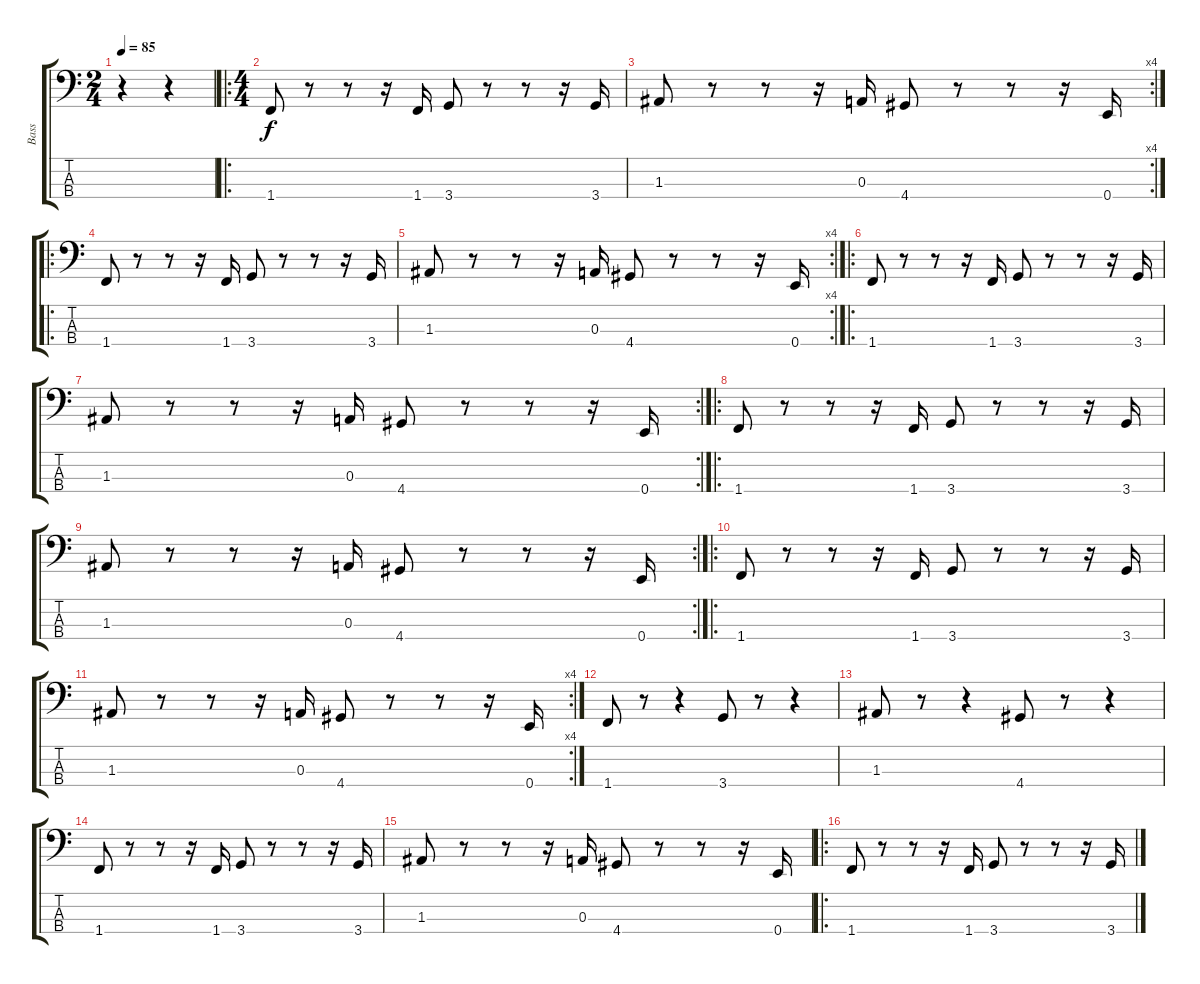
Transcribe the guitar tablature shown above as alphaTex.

\track ("Bass" "Bass") {instrument electricbassfinger}
\staff {score tabs}
\tuning (G2 D2 A1 E1) {hide}
\ts (2 4)
\tempo 85
\clef f4
\ks c
r.4{dy f instrument electricbassfinger} r.4 |
\ro
\ts (4 4)
1.4.8 r.8 r.8 r.16 1.4.16 3.4.8 r.8 r.8 r.16 3.4.16 |
\rc 4
1.3.8 r.8 r.8 r.16 0.3.16 4.4.8 r.8 r.8 r.16 0.4.16 |
\ro
1.4.8 r.8 r.8 r.16 1.4.16 3.4.8 r.8 r.8 r.16 3.4.16 |
\rc 4
1.3.8 r.8 r.8 r.16 0.3.16 4.4.8 r.8 r.8 r.16 0.4.16 |
\ro
1.4.8 r.8 r.8 r.16 1.4.16 3.4.8 r.8 r.8 r.16 3.4.16 |
\rc 2
1.3.8 r.8 r.8 r.16 0.3.16 4.4.8 r.8 r.8 r.16 0.4.16 |
\ro
1.4.8 r.8 r.8 r.16 1.4.16 3.4.8 r.8 r.8 r.16 3.4.16 |
\rc 2
1.3.8 r.8 r.8 r.16 0.3.16 4.4.8 r.8 r.8 r.16 0.4.16 |
\ro
1.4.8 r.8 r.8 r.16 1.4.16 3.4.8 r.8 r.8 r.16 3.4.16 |
\rc 4
1.3.8 r.8 r.8 r.16 0.3.16 4.4.8 r.8 r.8 r.16 0.4.16 |
1.4.8 r.8 r.4 3.4.8 r.8 r.4 |
1.3.8 r.8 r.4 4.4.8 r.8 r.4 |
1.4.8 r.8 r.8 r.16 1.4.16 3.4.8 r.8 r.8 r.16 3.4.16 |
1.3.8 r.8 r.8 r.16 0.3.16 4.4.8 r.8 r.8 r.16 0.4.16 |
\ro
1.4.8 r.8 r.8 r.16 1.4.16 3.4.8 r.8 r.8 r.16 3.4.16
